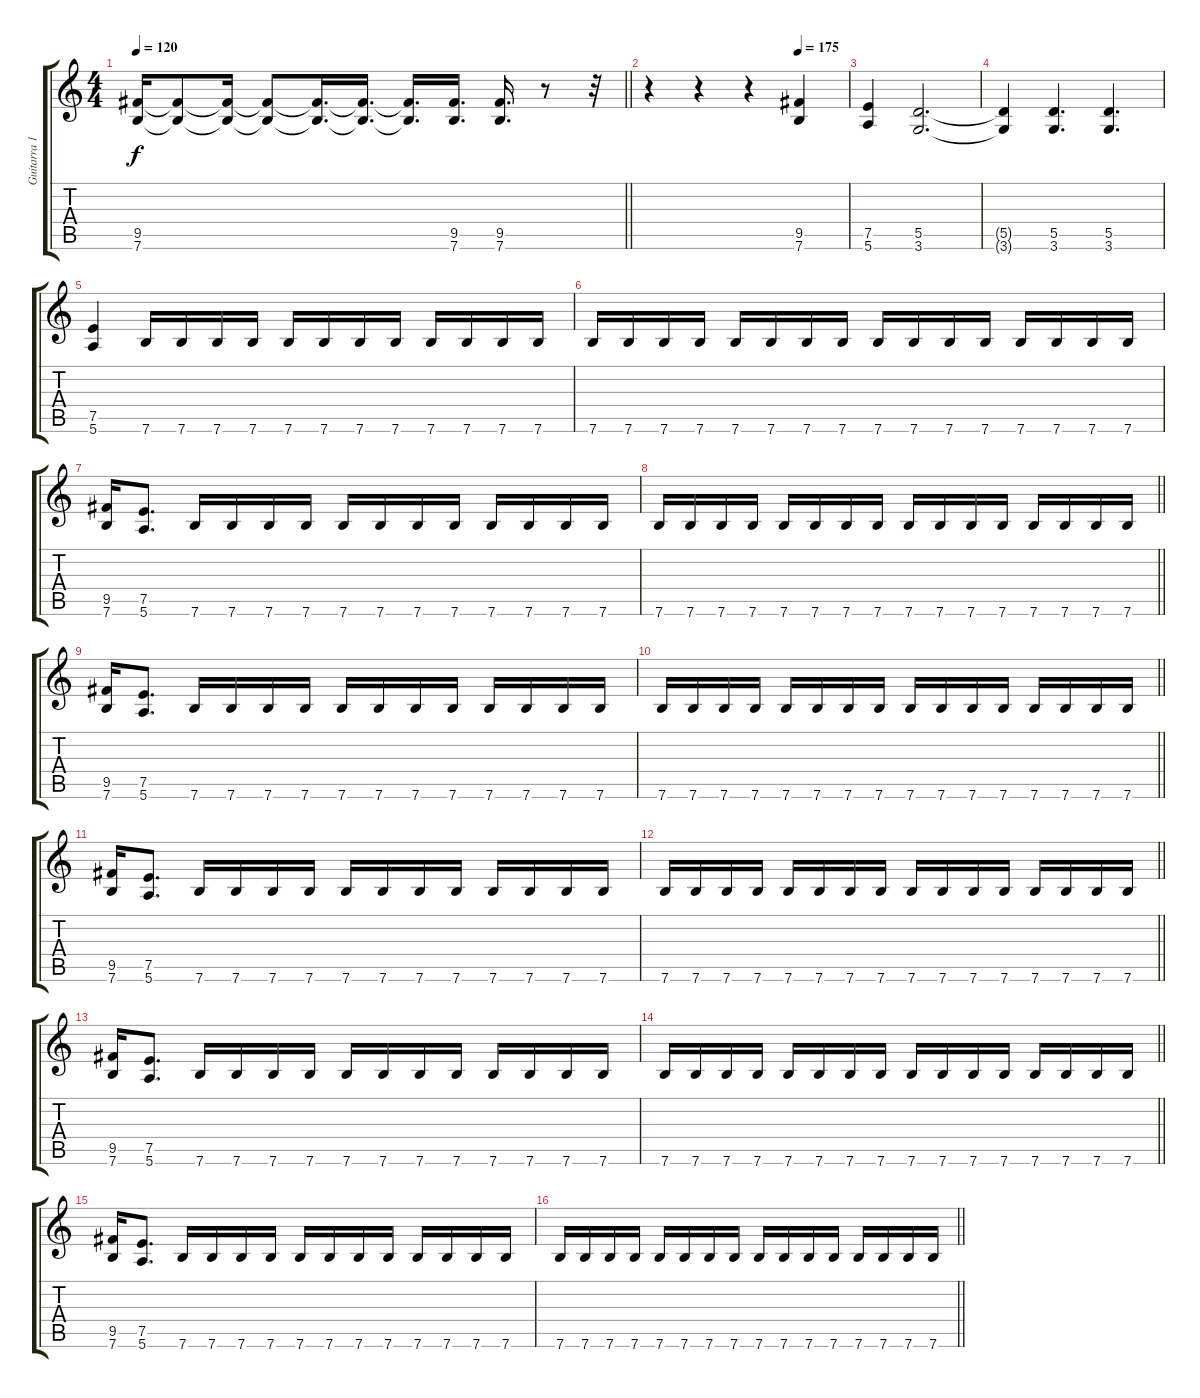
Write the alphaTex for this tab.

\track ("Guitarra 1" "Guitarra 1") {instrument overdrivenguitar}
\staff {score tabs}
\tuning (E4 B3 G3 D3 A2 E2) {hide}
\ts (4 4)
\tempo 120
\clef g2
\barLineRight lightlight
\ks c
(9.5 7.6).16{dy f volume 12} (9.5{t} 7.6{t}).8 (9.5{t} 7.6{t}).16 (9.5{t} 7.6{t}).8 (9.5{t} 7.6{t}).16{d} (9.5{t} 7.6{t}).16{d} (9.5{t} 7.6{t}).16{d} (9.5 7.6).16{d} (9.5 7.6).16{d} r.8 r.32 |
\tempo (175 0.75)
r.4 r.4 r.4 (9.5 7.6).4 |
(7.5 5.6).4 (5.5 3.6).2{d} |
(5.5{t} 3.6{t}).4 (5.5 3.6).4{d} (5.5 3.6).4{d} |
(7.5 5.6).4 7.6.16 7.6.16 7.6.16 7.6.16 7.6.16 7.6.16 7.6.16 7.6.16 7.6.16 7.6.16 7.6.16 7.6.16 |
7.6.16 7.6.16 7.6.16 7.6.16 7.6.16 7.6.16 7.6.16 7.6.16 7.6.16 7.6.16 7.6.16 7.6.16 7.6.16 7.6.16 7.6.16 7.6.16 |
(9.5 7.6).16 (7.5 5.6).8{d} 7.6.16 7.6.16 7.6.16 7.6.16 7.6.16 7.6.16 7.6.16 7.6.16 7.6.16 7.6.16 7.6.16 7.6.16 |
\barLineRight lightlight
7.6.16 7.6.16 7.6.16 7.6.16 7.6.16 7.6.16 7.6.16 7.6.16 7.6.16 7.6.16 7.6.16 7.6.16 7.6.16 7.6.16 7.6.16 7.6.16 |
(9.5 7.6).16 (7.5 5.6).8{d} 7.6.16 7.6.16 7.6.16 7.6.16 7.6.16 7.6.16 7.6.16 7.6.16 7.6.16 7.6.16 7.6.16 7.6.16 |
\barLineRight lightlight
7.6.16 7.6.16 7.6.16 7.6.16 7.6.16 7.6.16 7.6.16 7.6.16 7.6.16 7.6.16 7.6.16 7.6.16 7.6.16 7.6.16 7.6.16 7.6.16 |
(9.5 7.6).16 (7.5 5.6).8{d} 7.6.16 7.6.16 7.6.16 7.6.16 7.6.16 7.6.16 7.6.16 7.6.16 7.6.16 7.6.16 7.6.16 7.6.16 |
\barLineRight lightlight
7.6.16 7.6.16 7.6.16 7.6.16 7.6.16 7.6.16 7.6.16 7.6.16 7.6.16 7.6.16 7.6.16 7.6.16 7.6.16 7.6.16 7.6.16 7.6.16 |
(9.5 7.6).16 (7.5 5.6).8{d} 7.6.16 7.6.16 7.6.16 7.6.16 7.6.16 7.6.16 7.6.16 7.6.16 7.6.16 7.6.16 7.6.16 7.6.16 |
\barLineRight lightlight
7.6.16 7.6.16 7.6.16 7.6.16 7.6.16 7.6.16 7.6.16 7.6.16 7.6.16 7.6.16 7.6.16 7.6.16 7.6.16 7.6.16 7.6.16 7.6.16 |
(9.5 7.6).16 (7.5 5.6).8{d} 7.6.16 7.6.16 7.6.16 7.6.16 7.6.16 7.6.16 7.6.16 7.6.16 7.6.16 7.6.16 7.6.16 7.6.16 |
\barLineRight lightlight
7.6.16 7.6.16 7.6.16 7.6.16 7.6.16 7.6.16 7.6.16 7.6.16 7.6.16 7.6.16 7.6.16 7.6.16 7.6.16 7.6.16 7.6.16 7.6.16
